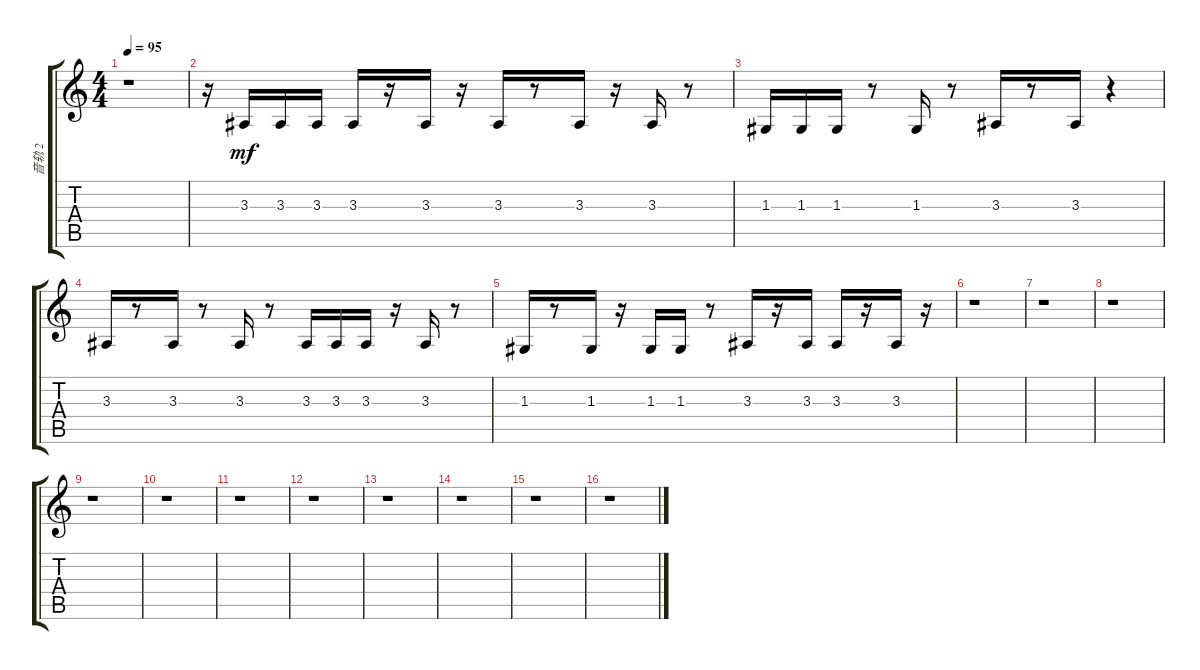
\track ("音轨 2" "音轨 2") {instrument acousticgrandpiano}
\staff {score tabs}
\tuning (E4 B3 G3 D3 A2 E2) {hide}
\ts (4 4)
\tempo 95
\clef g2
\ks c
r.1{dy f} |
r.16 3.3.16{dy mf} 3.3.16 3.3.16 3.3.16 r.16 3.3.16 r.16 3.3.16 r.8 3.3.16 r.16 3.3.16 r.8 |
1.3.16 1.3.16 1.3.16 r.8 1.3.16 r.8 3.3.16 r.8 3.3.16 r.4 |
3.3.16 r.8 3.3.16 r.8 3.3.16 r.8 3.3.16 3.3.16 3.3.16 r.16 3.3.16 r.8 |
1.3.16 r.8 1.3.16 r.16 1.3.16 1.3.16 r.8 3.3.16 r.16 3.3.16 3.3.16 r.16 3.3.16 r.16 |
r.1 |
r.1 |
r.1 |
r.1 |
r.1 |
r.1 |
r.1 |
r.1 |
r.1 |
r.1 |
r.1
